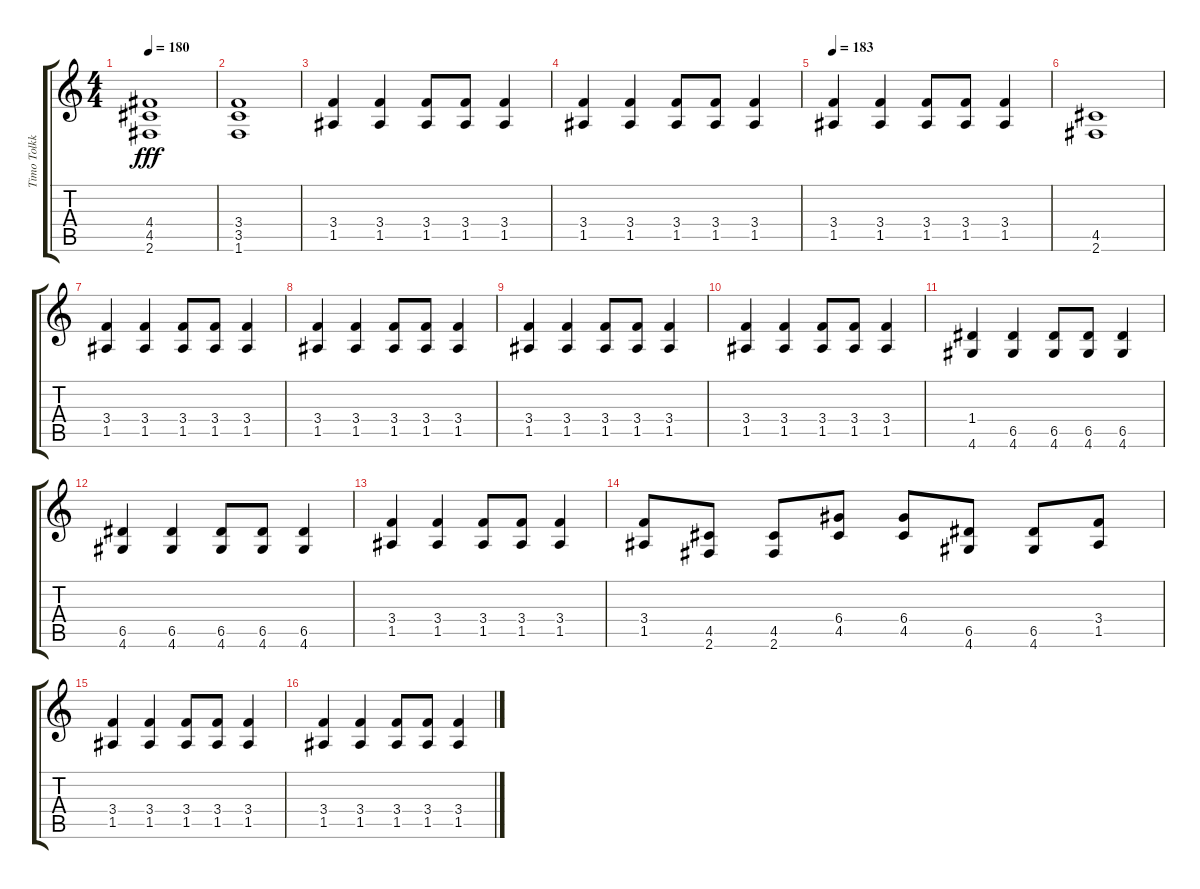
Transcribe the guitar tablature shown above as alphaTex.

\track ("Timo Tolkki" "Timo Tolkk") {instrument distortionguitar}
\staff {score tabs}
\tuning (E4 B3 G3 D3 A2 E2) {hide}
\ts (4 4)
\tempo 180
\clef g2
\ks c
(4.4 4.5 2.6).1{dy fff} |
(3.4 3.5 1.6).1 |
(3.4 1.5).4 (3.4 1.5).4 (3.4 1.5).8 (3.4 1.5).8 (3.4 1.5).4 |
(3.4 1.5).4 (3.4 1.5).4 (3.4 1.5).8 (3.4 1.5).8 (3.4 1.5).4 |
\tempo 183
(3.4 1.5).4 (3.4 1.5).4 (3.4 1.5).8 (3.4 1.5).8 (3.4 1.5).4 |
(4.5 2.6).1 |
(3.4 1.5).4 (3.4 1.5).4 (3.4 1.5).8 (3.4 1.5).8 (3.4 1.5).4 |
(3.4 1.5).4 (3.4 1.5).4 (3.4 1.5).8 (3.4 1.5).8 (3.4 1.5).4 |
(3.4 1.5).4 (3.4 1.5).4 (3.4 1.5).8 (3.4 1.5).8 (3.4 1.5).4 |
(3.4 1.5).4 (3.4 1.5).4 (3.4 1.5).8 (3.4 1.5).8 (3.4 1.5).4 |
(1.4 4.6).4 (6.5 4.6).4 (6.5 4.6).8 (6.5 4.6).8 (6.5 4.6).4 |
(6.5 4.6).4 (6.5 4.6).4 (6.5 4.6).8 (6.5 4.6).8 (6.5 4.6).4 |
(3.4 1.5).4 (3.4 1.5).4 (3.4 1.5).8 (3.4 1.5).8 (3.4 1.5).4 |
(3.4 1.5).8 (4.5 2.6).8 (4.5 2.6).8 (6.4 4.5).8 (6.4 4.5).8 (6.5 4.6).8 (6.5 4.6).8 (3.4 1.5).8 |
(3.4 1.5).4 (3.4 1.5).4 (3.4 1.5).8 (3.4 1.5).8 (3.4 1.5).4 |
(3.4 1.5).4 (3.4 1.5).4 (3.4 1.5).8 (3.4 1.5).8 (3.4 1.5).4
